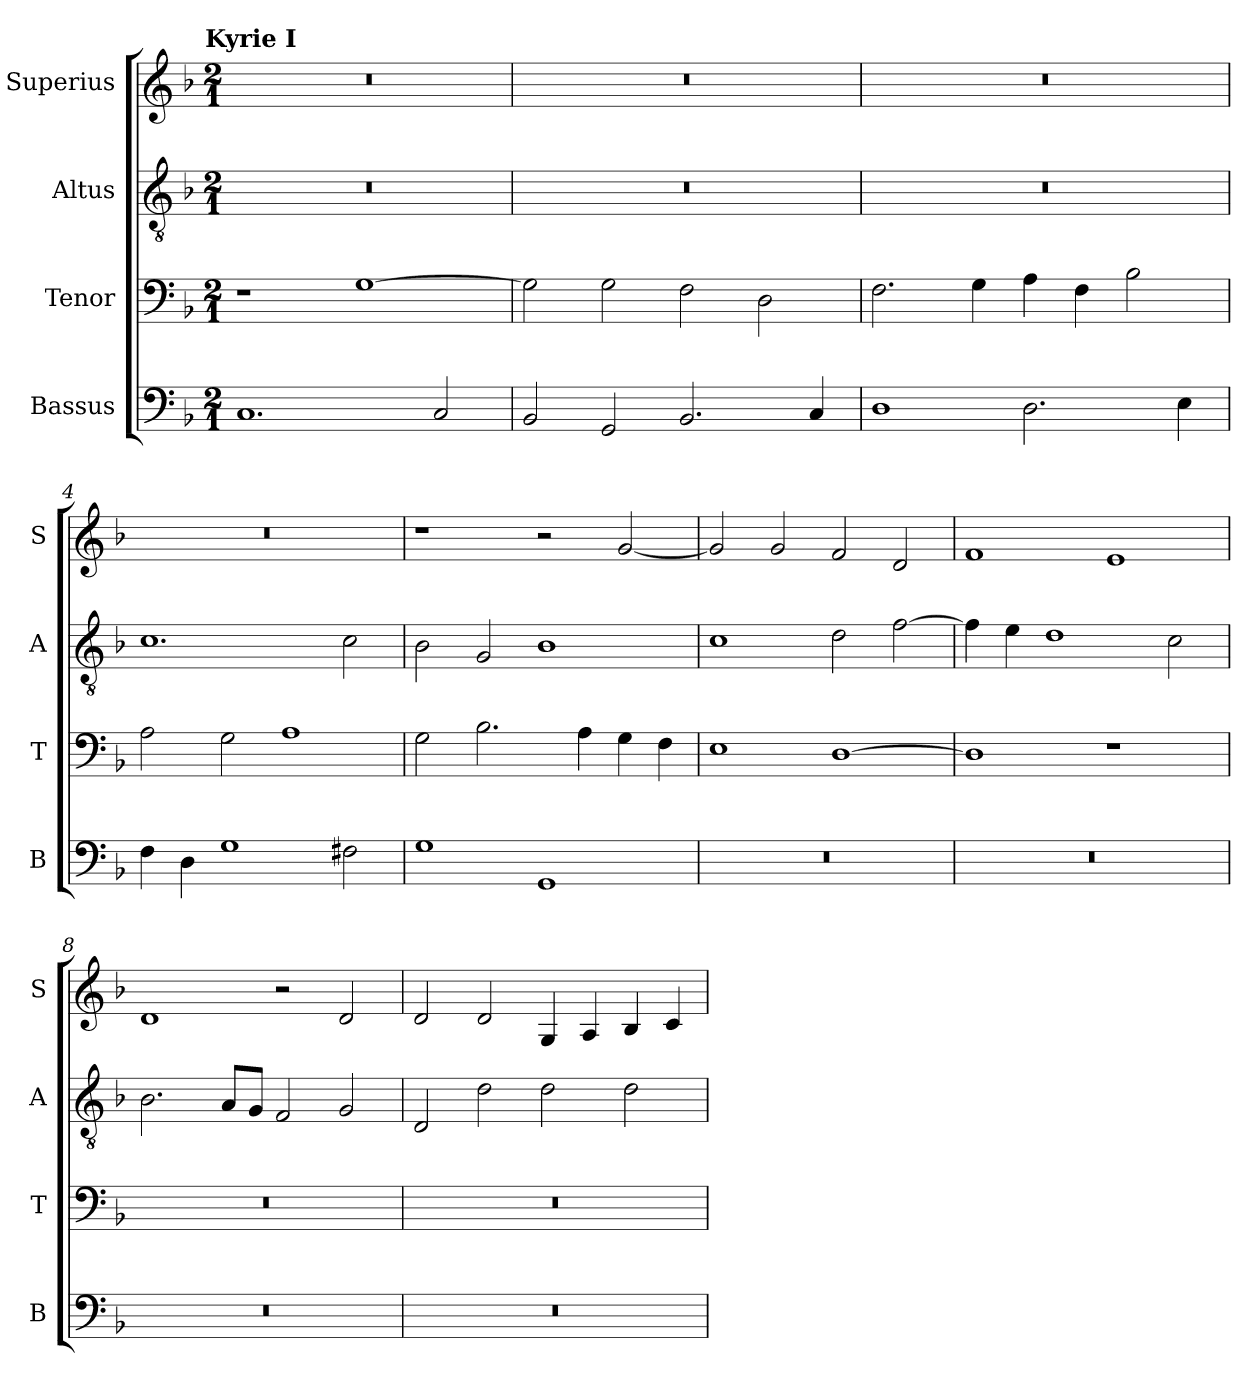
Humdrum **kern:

**kern	**kern	**kern	**kern
*part4	*part3	*part2	*part1
*staff4	*staff3	*staff2	*staff1
*I"Bassus	*I"Tenor	*I"Altus	*I"Superius
*I'B	*I'T	*I'A	*I'S
*clefF4	*clefF4	*clefGv2	*clefG2
*k[b-]	*k[b-]	*k[b-]	*k[b-]
*F:	*F:	*F:	*F:
!!LO:TX:omd:t=Kyrie I
*M2/1	*M2/1	*M2/1	*M2/1
=1	=1	=1	=1
1.C	1r	0r	0r
.	[1G	.	.
2C	.	.	.
=2	=2	=2	=2
2BB-	2G]	0r	0r
2GG	2G	.	.
2.BB-	2F	.	.
.	2D	.	.
4C	.	.	.
=3	=3	=3	=3
1D	2.F	0r	0r
.	4G	.	.
2.D	4A	.	.
.	4F	.	.
.	2B-	.	.
4E	.	.	.
=4	=4	=4	=4
4F	2A	1.c	0r
4D	.	.	.
1G	2G	.	.
.	1A	.	.
2F#X	.	2c	.
=5	=5	=5	=5
1G	2G	2B-	1r
.	2.B-	2G	.
1GG	.	1B-	2r
.	4A	.	.
.	4G	.	[2g
.	4F	.	.
=6	=6	=6	=6
0r	1E	1c	2g]
.	.	.	2g
.	[1D	2d	2f
.	.	[2f	2d
=7	=7	=7	=7
0r	1D]	4f]	1f
.	.	4e	.
.	.	1d	.
.	1r	.	1e
.	.	2c	.
=8	=8	=8	=8
0r	0r	2.B-	1d
.	.	8AL	.
.	.	8GJ	.
.	.	2F	2r
.	.	2G	2d
=9	=9	=9	=9
0r	0r	2D	2d
.	.	2d	2d
.	.	2d	4G
.	.	.	4A
.	.	2d	4B-
.	.	.	4c
=	=	=	=
*-	*-	*-	*-
